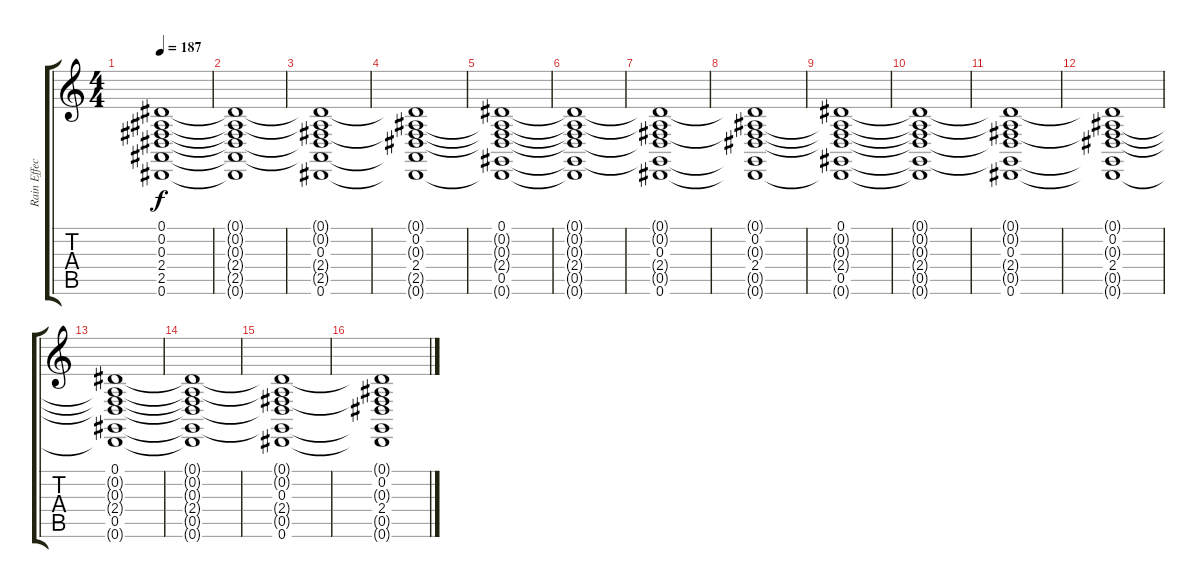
\track ("Rain Effect II" "Rain Effec") {instrument seashore}
\staff {score tabs}
\tuning (Eb4 Bb3 Gb3 Db3 Ab2 Eb2) {hide}
\ts (4 4)
\tempo 187
\clef g2
\ks c
(0.1{t} 0.2{t} 0.3{t} 2.4{t} 2.5{t} 0.6{t}).1{dy f} |
(0.1{t} 0.2{t} 0.3{t} 2.4{t} 2.5{t} 0.6{t}).1 |
(0.1{t} 0.2{t} 0.3 2.4{t} 2.5{t} 0.6).1 |
(0.1{t} 0.2 0.3{t} 2.4 2.5{t} 0.6{t}).1 |
(0.1 0.2{t} 0.3{t} 2.4{t} 0.5 0.6{t}).1 |
(0.1{t} 0.2{t} 0.3{t} 2.4{t} 0.5{t} 0.6{t}).1 |
(0.1{t} 0.2{t} 0.3 2.4{t} 0.5{t} 0.6).1 |
(0.1{t} 0.2 0.3{t} 2.4 0.5{t} 0.6{t}).1 |
(0.1 0.2{t} 0.3{t} 2.4{t} 0.5 0.6{t}).1 |
(0.1{t} 0.2{t} 0.3{t} 2.4{t} 0.5{t} 0.6{t}).1 |
(0.1{t} 0.2{t} 0.3 2.4{t} 0.5{t} 0.6).1 |
(0.1{t} 0.2 0.3{t} 2.4 0.5{t} 0.6{t}).1 |
(0.1 0.2{t} 0.3{t} 2.4{t} 0.5 0.6{t}).1 |
(0.1{t} 0.2{t} 0.3{t} 2.4{t} 0.5{t} 0.6{t}).1 |
(0.1{t} 0.2{t} 0.3 2.4{t} 0.5{t} 0.6).1 |
(0.1{t} 0.2 0.3{t} 2.4 0.5{t} 0.6{t}).1
